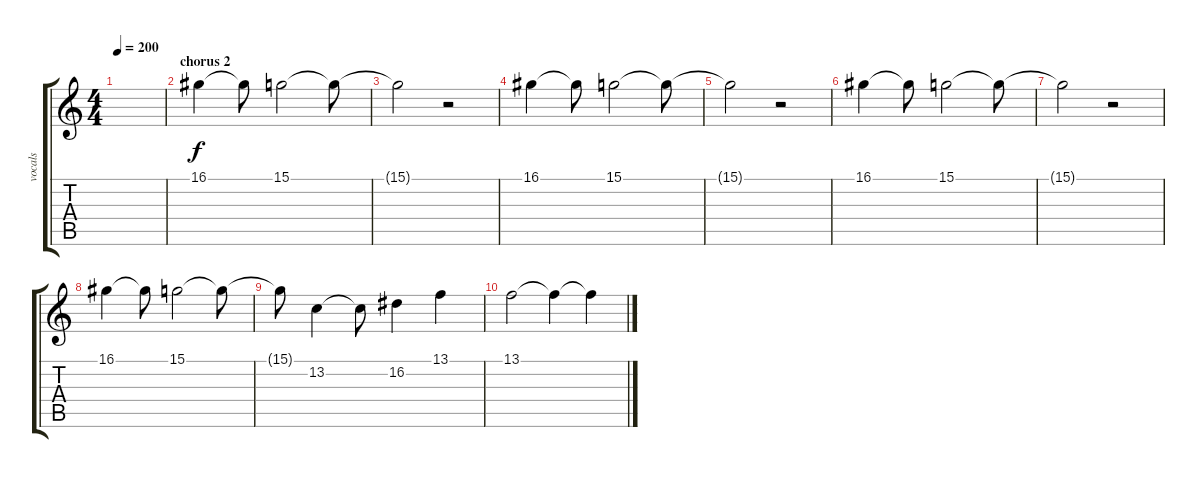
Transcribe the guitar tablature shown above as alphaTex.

\track ("vocals" "vocals") {instrument ocarina}
\staff {score tabs}
\tuning (E4 B3 G3 D3 A2 E2) {hide}
\ts (4 4)
\tempo 200
\clef g2
\ks c
|
\section ("" "chorus 2")
16.1.4 16.1{t}.8 15.1.2 15.1{t}.8 |
15.1{t}.2 r.2 |
16.1.4 16.1{t}.8 15.1.2 15.1{t}.8 |
15.1{t}.2 r.2 |
16.1.4 16.1{t}.8 15.1.2 15.1{t}.8 |
15.1{t}.2 r.2 |
16.1.4 16.1{t}.8 15.1.2 15.1{t}.8 |
15.1{t}.8 13.2.4 13.2{t}.8 16.2.4 13.1.4 |
13.1.2 13.1{t}.4 13.1{t}.4
